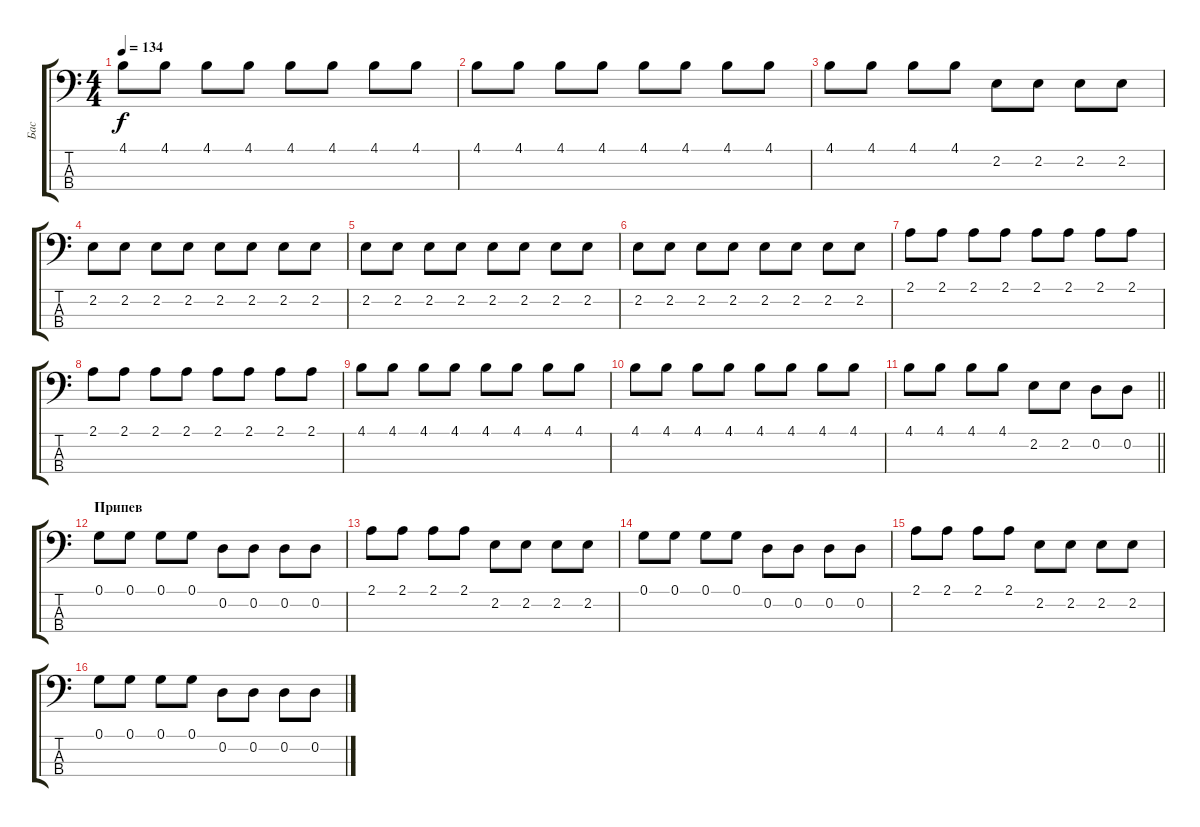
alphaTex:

\track ("Бас" "Бас") {instrument electricbassfinger}
\staff {score tabs}
\tuning (G2 D2 A1 E1) {hide}
\ts (4 4)
\tempo 134
\clef f4
\ks c
4.1.8{dy f} 4.1.8 4.1.8 4.1.8 4.1.8 4.1.8 4.1.8 4.1.8 |
4.1.8 4.1.8 4.1.8 4.1.8 4.1.8 4.1.8 4.1.8 4.1.8 |
4.1.8 4.1.8 4.1.8 4.1.8 2.2.8 2.2.8 2.2.8 2.2.8 |
2.2.8 2.2.8 2.2.8 2.2.8 2.2.8 2.2.8 2.2.8 2.2.8 |
2.2.8 2.2.8 2.2.8 2.2.8 2.2.8 2.2.8 2.2.8 2.2.8 |
2.2.8 2.2.8 2.2.8 2.2.8 2.2.8 2.2.8 2.2.8 2.2.8 |
2.1.8 2.1.8 2.1.8 2.1.8 2.1.8 2.1.8 2.1.8 2.1.8 |
2.1.8 2.1.8 2.1.8 2.1.8 2.1.8 2.1.8 2.1.8 2.1.8 |
4.1.8 4.1.8 4.1.8 4.1.8 4.1.8 4.1.8 4.1.8 4.1.8 |
4.1.8 4.1.8 4.1.8 4.1.8 4.1.8 4.1.8 4.1.8 4.1.8 |
\barLineRight lightlight
4.1.8 4.1.8 4.1.8 4.1.8 2.2.8 2.2.8 0.2.8 0.2.8 |
\section ("" "Припев")
0.1.8 0.1.8 0.1.8 0.1.8 0.2.8 0.2.8 0.2.8 0.2.8 |
2.1.8 2.1.8 2.1.8 2.1.8 2.2.8 2.2.8 2.2.8 2.2.8 |
0.1.8 0.1.8 0.1.8 0.1.8 0.2.8 0.2.8 0.2.8 0.2.8 |
2.1.8 2.1.8 2.1.8 2.1.8 2.2.8 2.2.8 2.2.8 2.2.8 |
0.1.8 0.1.8 0.1.8 0.1.8 0.2.8 0.2.8 0.2.8 0.2.8
